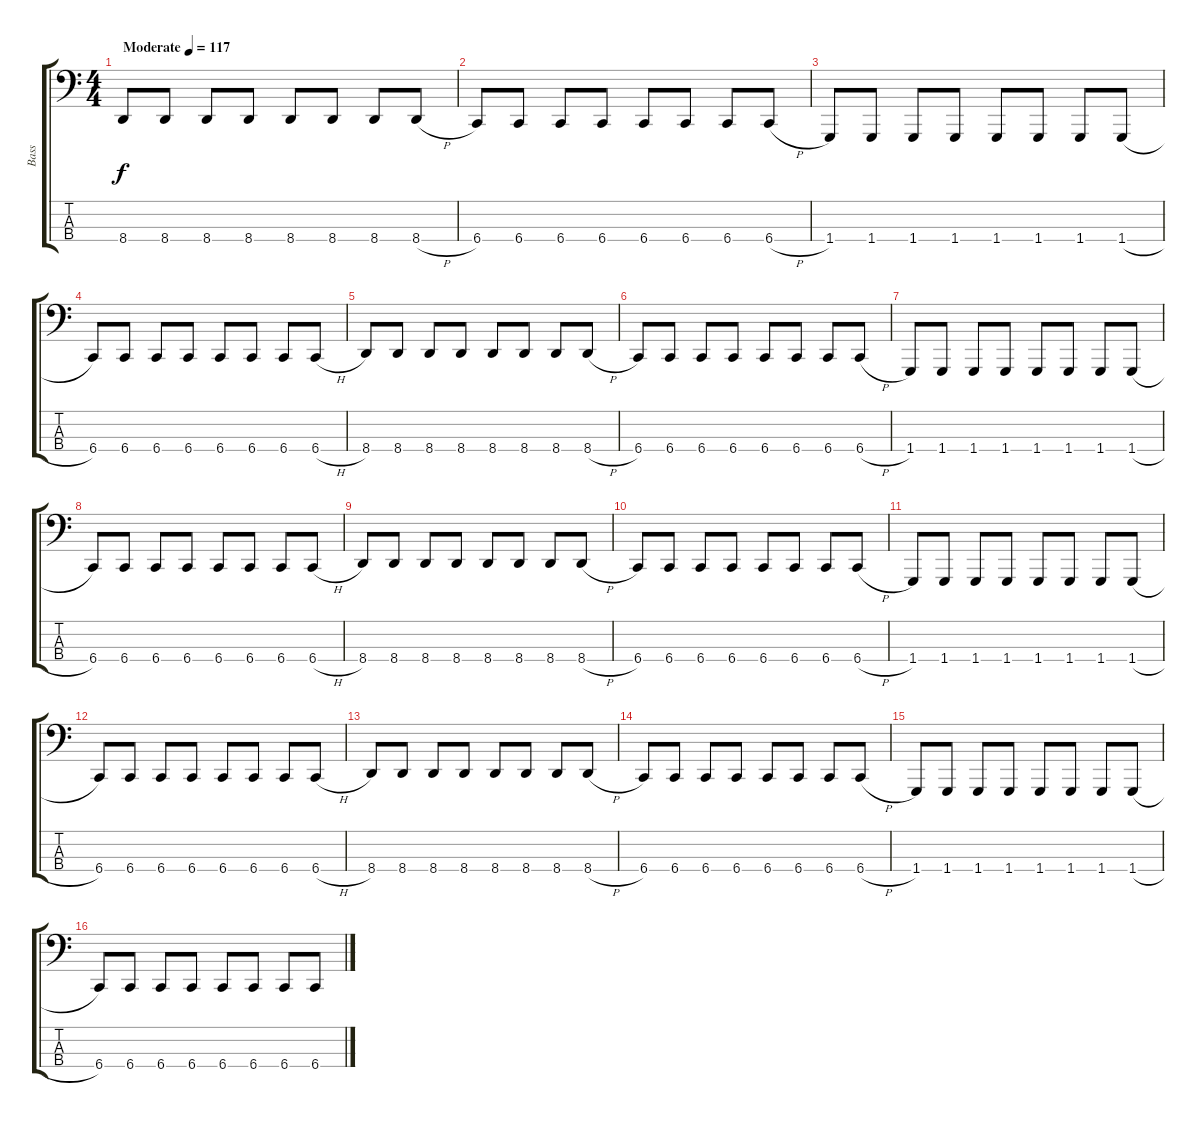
\track ("Bass" "Bass") {instrument acousticbass}
\staff {score tabs}
\tuning (G2 D2 A1 Gb0) {hide}
\ts (4 4)
\tempo (117 "Moderate")
\clef f4
\ks c
8.4.8{dy f instrument acousticbass} 8.4.8 8.4.8 8.4.8 8.4.8 8.4.8 8.4.8 8.4{h}.8 |
6.4.8 6.4.8 6.4.8 6.4.8 6.4.8 6.4.8 6.4.8 6.4{h}.8 |
1.4.8 1.4.8 1.4.8 1.4.8 1.4.8 1.4.8 1.4.8 1.4{h}.8 |
6.4.8 6.4.8 6.4.8 6.4.8 6.4.8 6.4.8 6.4.8 6.4{h}.8 |
8.4.8 8.4.8 8.4.8 8.4.8 8.4.8 8.4.8 8.4.8 8.4{h}.8 |
6.4.8 6.4.8 6.4.8 6.4.8 6.4.8 6.4.8 6.4.8 6.4{h}.8 |
1.4.8 1.4.8 1.4.8 1.4.8 1.4.8 1.4.8 1.4.8 1.4{h}.8 |
6.4.8 6.4.8 6.4.8 6.4.8 6.4.8 6.4.8 6.4.8 6.4{h}.8 |
8.4.8 8.4.8 8.4.8 8.4.8 8.4.8 8.4.8 8.4.8 8.4{h}.8 |
6.4.8 6.4.8 6.4.8 6.4.8 6.4.8 6.4.8 6.4.8 6.4{h}.8 |
1.4.8 1.4.8 1.4.8 1.4.8 1.4.8 1.4.8 1.4.8 1.4{h}.8 |
6.4.8 6.4.8 6.4.8 6.4.8 6.4.8 6.4.8 6.4.8 6.4{h}.8 |
8.4.8 8.4.8 8.4.8 8.4.8 8.4.8 8.4.8 8.4.8 8.4{h}.8 |
6.4.8 6.4.8 6.4.8 6.4.8 6.4.8 6.4.8 6.4.8 6.4{h}.8 |
1.4.8 1.4.8 1.4.8 1.4.8 1.4.8 1.4.8 1.4.8 1.4{h}.8 |
6.4.8 6.4.8 6.4.8 6.4.8 6.4.8 6.4.8 6.4.8 6.4{h}.8
